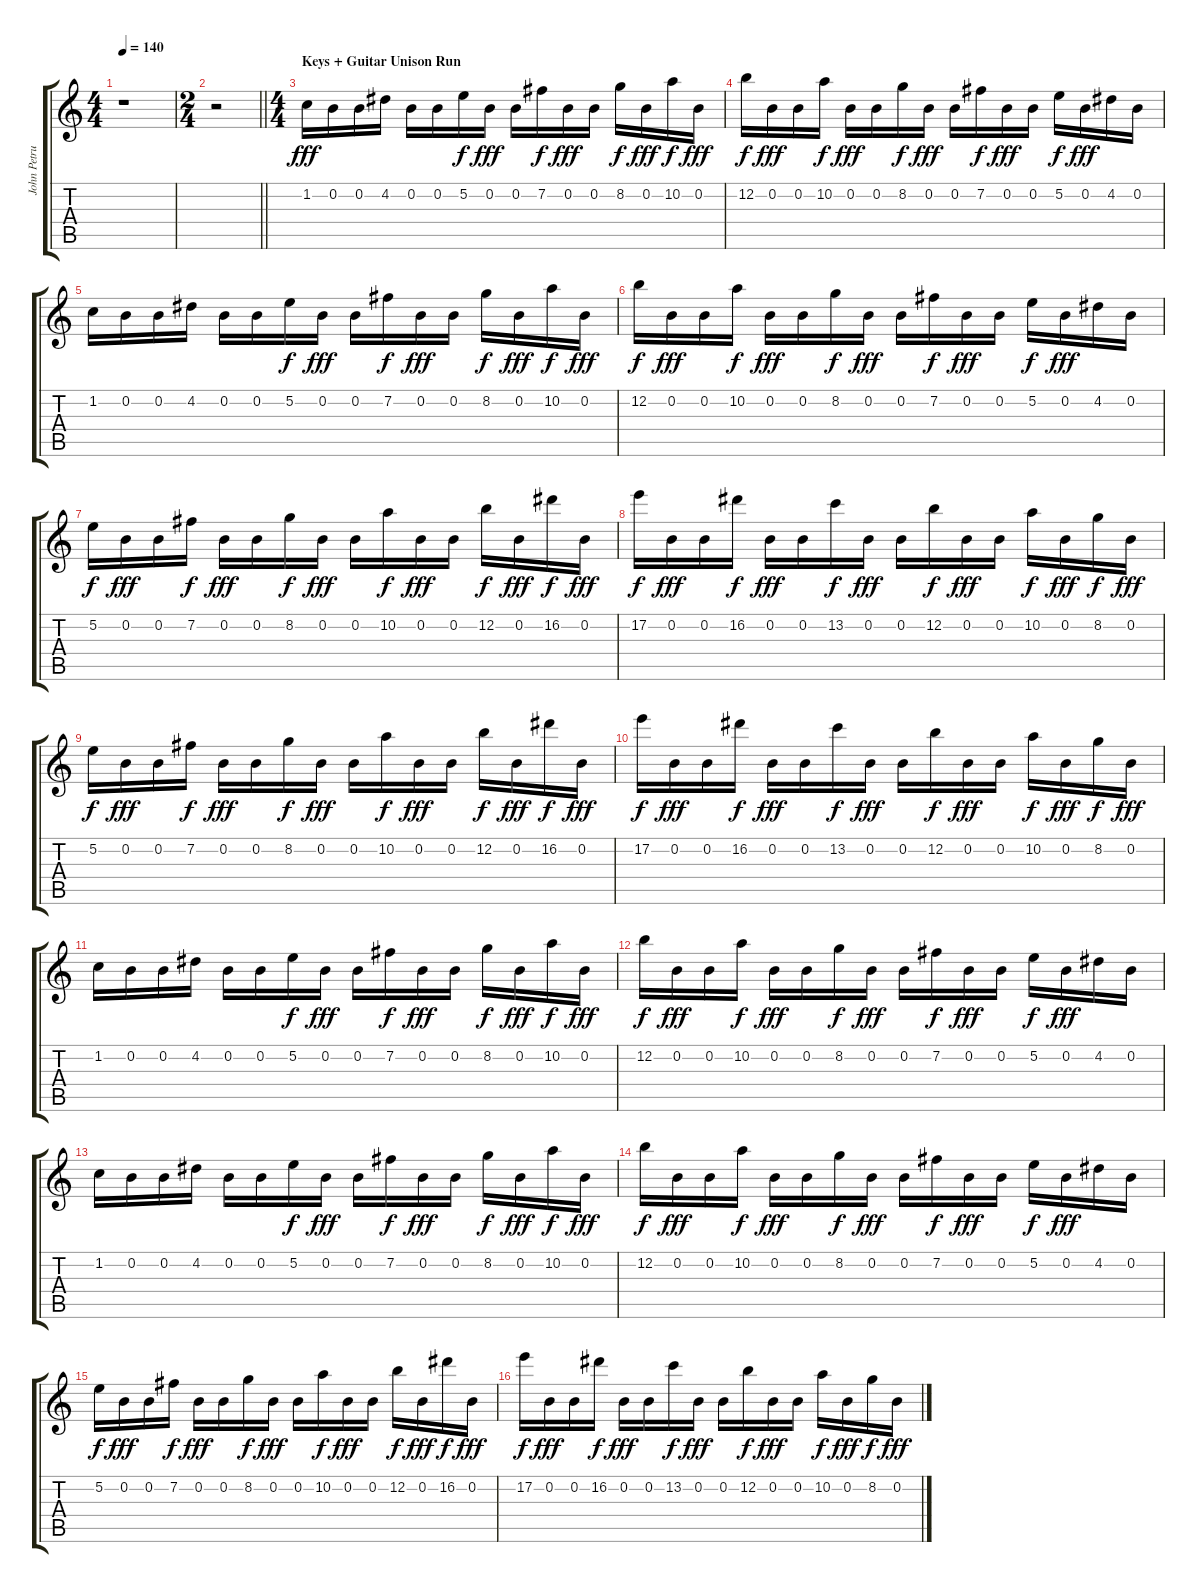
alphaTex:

\track ("John Petrucci Solo" "John Petru") {instrument distortionguitar}
\staff {score tabs}
\tuning (E4 B3 G3 D3 A2 E2) {hide}
\ts (4 4)
\tempo 140
\clef g2
\ks c
r.1{dy fff} |
\ts (2 4)
\barLineRight lightlight
r.2 |
\ts (4 4)
\section ("" "Keys + Guitar Unison Run")
1.2.16{volume 12 balance 0} 0.2.16 0.2.16 4.2.16 0.2.16 0.2.16 5.2.16{dy f} 0.2.16{dy fff} 0.2.16 7.2.16{dy f} 0.2.16{dy fff} 0.2.16 8.2.16{dy f} 0.2.16{dy fff} 10.2.16{dy f} 0.2.16{dy fff} |
12.2.16{dy f} 0.2.16{dy fff} 0.2.16 10.2.16{dy f} 0.2.16{dy fff} 0.2.16 8.2.16{dy f} 0.2.16{dy fff} 0.2.16 7.2.16{dy f} 0.2.16{dy fff} 0.2.16 5.2.16{dy f} 0.2.16{dy fff} 4.2.16 0.2.16 |
1.2.16 0.2.16 0.2.16 4.2.16 0.2.16 0.2.16 5.2.16{dy f} 0.2.16{dy fff} 0.2.16 7.2.16{dy f} 0.2.16{dy fff} 0.2.16 8.2.16{dy f} 0.2.16{dy fff} 10.2.16{dy f} 0.2.16{dy fff} |
12.2.16{dy f} 0.2.16{dy fff} 0.2.16 10.2.16{dy f} 0.2.16{dy fff} 0.2.16 8.2.16{dy f} 0.2.16{dy fff} 0.2.16 7.2.16{dy f} 0.2.16{dy fff} 0.2.16 5.2.16{dy f} 0.2.16{dy fff} 4.2.16 0.2.16 |
5.2.16{dy f} 0.2.16{dy fff} 0.2.16 7.2.16{dy f} 0.2.16{dy fff} 0.2.16 8.2.16{dy f} 0.2.16{dy fff} 0.2.16 10.2.16{dy f} 0.2.16{dy fff} 0.2.16 12.2.16{dy f} 0.2.16{dy fff} 16.2.16{dy f} 0.2.16{dy fff} |
17.2.16{dy f} 0.2.16{dy fff} 0.2.16 16.2.16{dy f} 0.2.16{dy fff} 0.2.16 13.2.16{dy f} 0.2.16{dy fff} 0.2.16 12.2.16{dy f} 0.2.16{dy fff} 0.2.16 10.2.16{dy f} 0.2.16{dy fff} 8.2.16{dy f} 0.2.16{dy fff} |
5.2.16{dy f} 0.2.16{dy fff} 0.2.16 7.2.16{dy f} 0.2.16{dy fff} 0.2.16 8.2.16{dy f} 0.2.16{dy fff} 0.2.16 10.2.16{dy f} 0.2.16{dy fff} 0.2.16 12.2.16{dy f} 0.2.16{dy fff} 16.2.16{dy f} 0.2.16{dy fff} |
17.2.16{dy f} 0.2.16{dy fff} 0.2.16 16.2.16{dy f} 0.2.16{dy fff} 0.2.16 13.2.16{dy f} 0.2.16{dy fff} 0.2.16 12.2.16{dy f} 0.2.16{dy fff} 0.2.16 10.2.16{dy f} 0.2.16{dy fff} 8.2.16{dy f} 0.2.16{dy fff} |
1.2.16 0.2.16 0.2.16 4.2.16 0.2.16 0.2.16 5.2.16{dy f} 0.2.16{dy fff} 0.2.16 7.2.16{dy f} 0.2.16{dy fff} 0.2.16 8.2.16{dy f} 0.2.16{dy fff} 10.2.16{dy f} 0.2.16{dy fff} |
12.2.16{dy f} 0.2.16{dy fff} 0.2.16 10.2.16{dy f} 0.2.16{dy fff} 0.2.16 8.2.16{dy f} 0.2.16{dy fff} 0.2.16 7.2.16{dy f} 0.2.16{dy fff} 0.2.16 5.2.16{dy f} 0.2.16{dy fff} 4.2.16 0.2.16 |
1.2.16 0.2.16 0.2.16 4.2.16 0.2.16 0.2.16 5.2.16{dy f} 0.2.16{dy fff} 0.2.16 7.2.16{dy f} 0.2.16{dy fff} 0.2.16 8.2.16{dy f} 0.2.16{dy fff} 10.2.16{dy f} 0.2.16{dy fff} |
12.2.16{dy f} 0.2.16{dy fff} 0.2.16 10.2.16{dy f} 0.2.16{dy fff} 0.2.16 8.2.16{dy f} 0.2.16{dy fff} 0.2.16 7.2.16{dy f} 0.2.16{dy fff} 0.2.16 5.2.16{dy f} 0.2.16{dy fff} 4.2.16 0.2.16 |
5.2.16{dy f} 0.2.16{dy fff} 0.2.16 7.2.16{dy f} 0.2.16{dy fff} 0.2.16 8.2.16{dy f} 0.2.16{dy fff} 0.2.16 10.2.16{dy f} 0.2.16{dy fff} 0.2.16 12.2.16{dy f} 0.2.16{dy fff} 16.2.16{dy f} 0.2.16{dy fff} |
17.2.16{dy f} 0.2.16{dy fff} 0.2.16 16.2.16{dy f} 0.2.16{dy fff} 0.2.16 13.2.16{dy f} 0.2.16{dy fff} 0.2.16 12.2.16{dy f} 0.2.16{dy fff} 0.2.16 10.2.16{dy f} 0.2.16{dy fff} 8.2.16{dy f} 0.2.16{dy fff}
